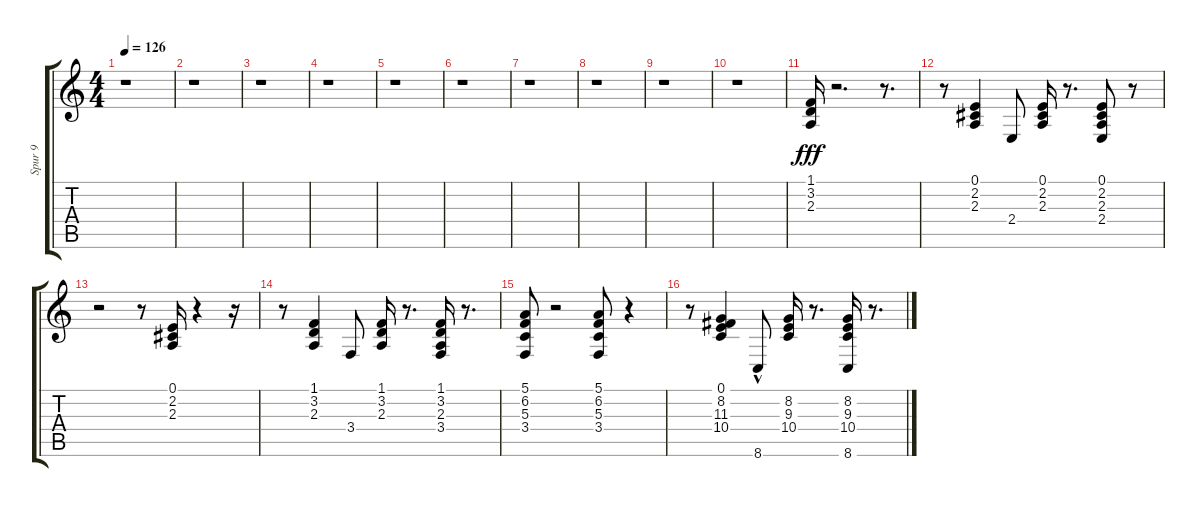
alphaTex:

\track ("Spur 9" "Spur 9") {instrument brasssection}
\staff {score tabs}
\tuning (E4 B3 G3 D3 A2 E2) {hide}
\ts (4 4)
\tempo 126
\clef g2
\ks c
r.1{dy fff instrument brasssection} |
r.1 |
r.1 |
r.1 |
r.1 |
r.1 |
r.1 |
r.1 |
r.1 |
r.1 |
(1.1 3.2 2.3).16 r.2{d} r.8{d} |
r.8 (0.1 2.2 2.3).4 2.4.8 (0.1 2.2 2.3).16 r.8{d} (0.1 2.2 2.3 2.4).8 r.8 |
r.2 r.8 (0.1 2.2 2.3).16 r.4 r.16 |
r.8 (1.1 3.2 2.3).4 3.4.8 (1.1 3.2 2.3).16 r.8{d} (1.1 3.2 2.3 3.4).16 r.8{d} |
(5.1 6.2 5.3 3.4).8 r.2 (5.1 6.2 5.3 3.4).8 r.4 |
r.8 (0.1 8.2 11.3 10.4).4 8.6{hac}.8 (8.2 9.3 10.4).16 r.8{d} (8.2 9.3 10.4 8.6).16 r.8{d}
